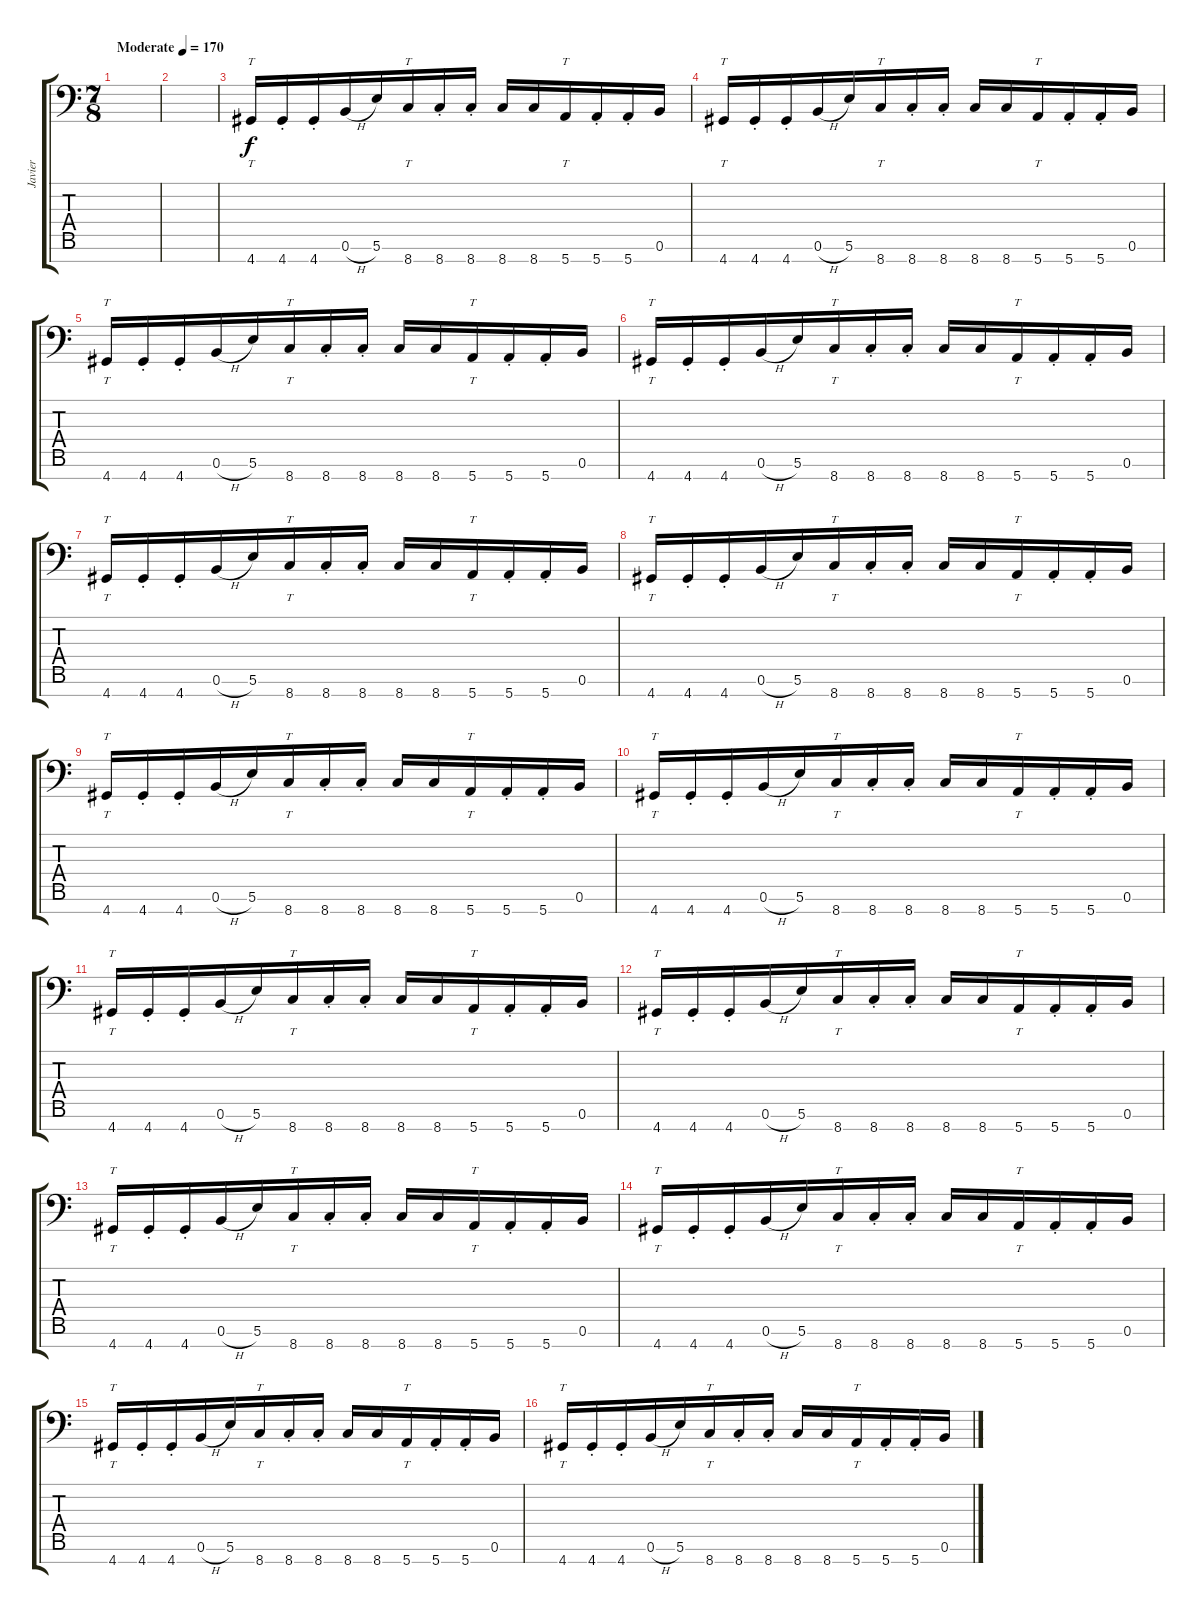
\track ("Javier" "Javier") {instrument distortionguitar}
\staff {score tabs}
\tuning (B3 G3 D3 A2 E2 B1 E1) {hide}
\ts (7 8)
\tempo (170 "Moderate")
\clef f4
\ks c
|
|
4.7.16{tt} 4.7{st}.16 4.7{st}.16 0.6{h}.16 5.6.16 8.7.16{tt} 8.7{st}.16 8.7{st}.16 8.7.16 8.7.16 5.7.16{tt} 5.7{st}.16 5.7{st}.16 0.6.16 |
4.7.16{tt} 4.7{st}.16 4.7{st}.16 0.6{h}.16 5.6.16 8.7.16{tt} 8.7{st}.16 8.7{st}.16 8.7.16 8.7.16 5.7.16{tt} 5.7{st}.16 5.7{st}.16 0.6.16 |
4.7.16{tt} 4.7{st}.16 4.7{st}.16 0.6{h}.16 5.6.16 8.7.16{tt} 8.7{st}.16 8.7{st}.16 8.7.16 8.7.16 5.7.16{tt} 5.7{st}.16 5.7{st}.16 0.6.16 |
4.7.16{tt} 4.7{st}.16 4.7{st}.16 0.6{h}.16 5.6.16 8.7.16{tt} 8.7{st}.16 8.7{st}.16 8.7.16 8.7.16 5.7.16{tt} 5.7{st}.16 5.7{st}.16 0.6.16 |
4.7.16{tt} 4.7{st}.16 4.7{st}.16 0.6{h}.16 5.6.16 8.7.16{tt} 8.7{st}.16 8.7{st}.16 8.7.16 8.7.16 5.7.16{tt} 5.7{st}.16 5.7{st}.16 0.6.16 |
4.7.16{tt} 4.7{st}.16 4.7{st}.16 0.6{h}.16 5.6.16 8.7.16{tt} 8.7{st}.16 8.7{st}.16 8.7.16 8.7.16 5.7.16{tt} 5.7{st}.16 5.7{st}.16 0.6.16 |
4.7.16{tt} 4.7{st}.16 4.7{st}.16 0.6{h}.16 5.6.16 8.7.16{tt} 8.7{st}.16 8.7{st}.16 8.7.16 8.7.16 5.7.16{tt} 5.7{st}.16 5.7{st}.16 0.6.16 |
4.7.16{tt} 4.7{st}.16 4.7{st}.16 0.6{h}.16 5.6.16 8.7.16{tt} 8.7{st}.16 8.7{st}.16 8.7.16 8.7.16 5.7.16{tt} 5.7{st}.16 5.7{st}.16 0.6.16 |
4.7.16{tt} 4.7{st}.16 4.7{st}.16 0.6{h}.16 5.6.16 8.7.16{tt} 8.7{st}.16 8.7{st}.16 8.7.16 8.7.16 5.7.16{tt} 5.7{st}.16 5.7{st}.16 0.6.16 |
4.7.16{tt} 4.7{st}.16 4.7{st}.16 0.6{h}.16 5.6.16 8.7.16{tt} 8.7{st}.16 8.7{st}.16 8.7.16 8.7.16 5.7.16{tt} 5.7{st}.16 5.7{st}.16 0.6.16 |
4.7.16{tt} 4.7{st}.16 4.7{st}.16 0.6{h}.16 5.6.16 8.7.16{tt} 8.7{st}.16 8.7{st}.16 8.7.16 8.7.16 5.7.16{tt} 5.7{st}.16 5.7{st}.16 0.6.16 |
4.7.16{tt} 4.7{st}.16 4.7{st}.16 0.6{h}.16 5.6.16 8.7.16{tt} 8.7{st}.16 8.7{st}.16 8.7.16 8.7.16 5.7.16{tt} 5.7{st}.16 5.7{st}.16 0.6.16 |
4.7.16{tt} 4.7{st}.16 4.7{st}.16 0.6{h}.16 5.6.16 8.7.16{tt} 8.7{st}.16 8.7{st}.16 8.7.16 8.7.16 5.7.16{tt} 5.7{st}.16 5.7{st}.16 0.6.16 |
4.7.16{tt} 4.7{st}.16 4.7{st}.16 0.6{h}.16 5.6.16 8.7.16{tt} 8.7{st}.16 8.7{st}.16 8.7.16 8.7.16 5.7.16{tt} 5.7{st}.16 5.7{st}.16 0.6.16
